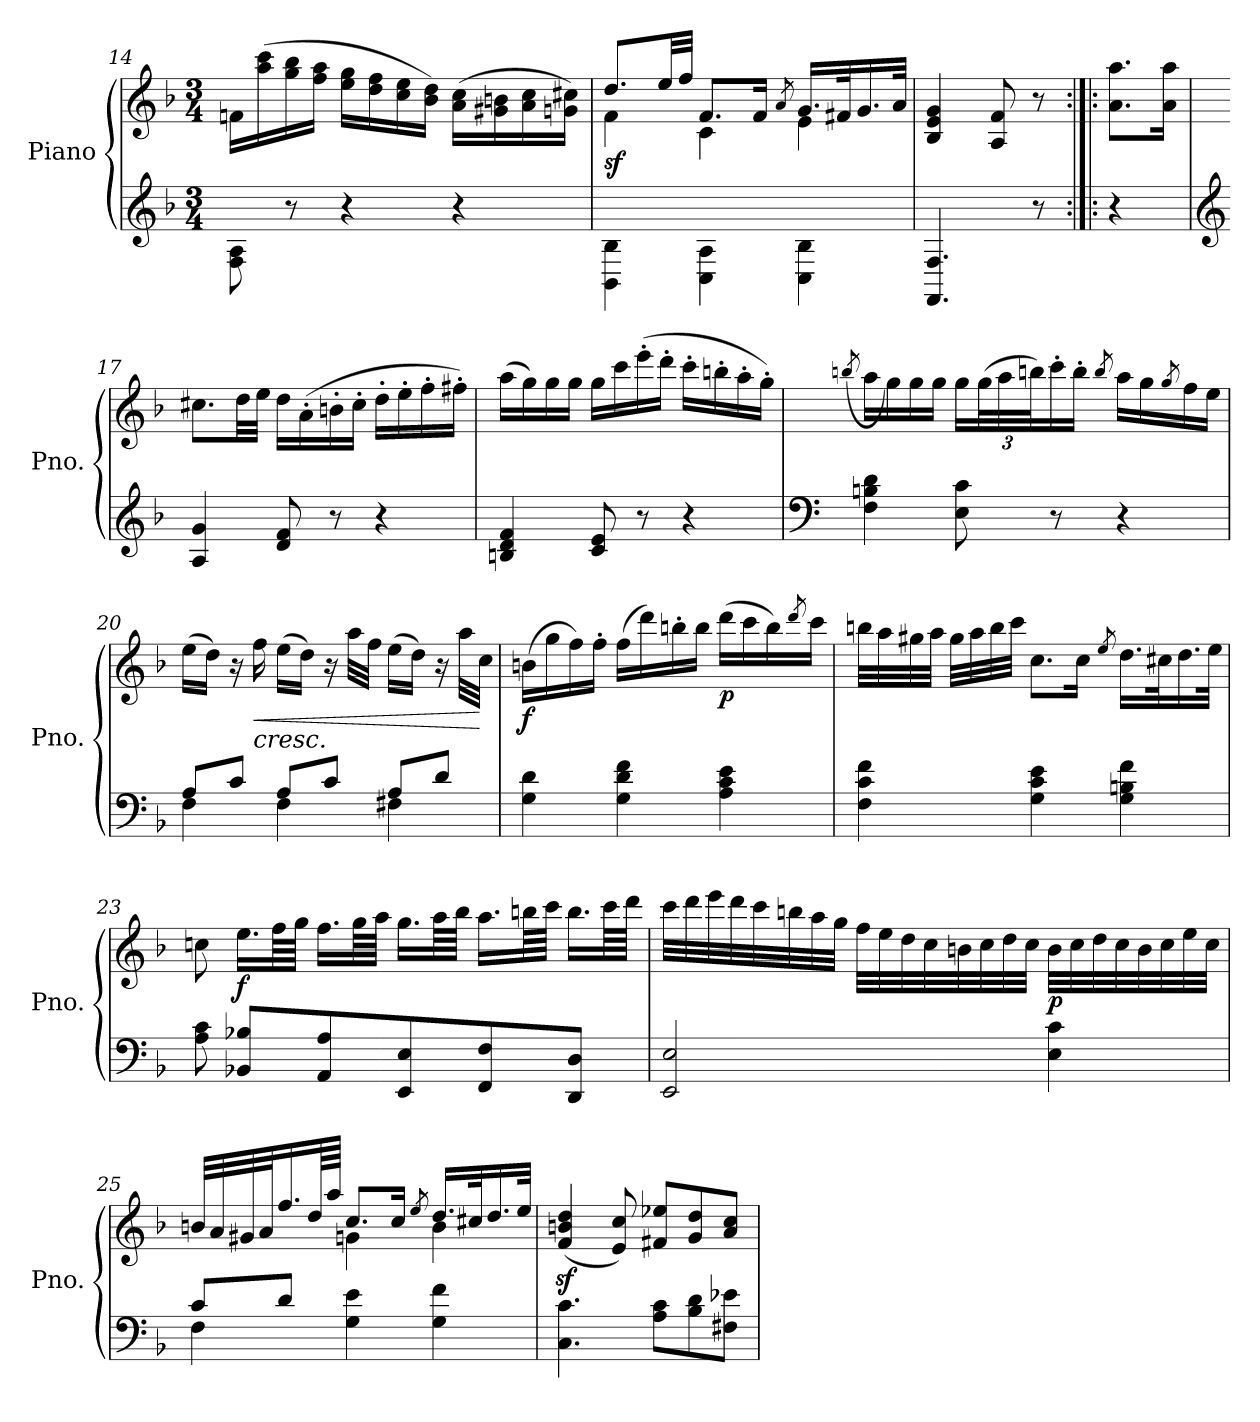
**kern	**kern	**dynam
*part1	*part1	*part1
*staff2	*staff1	*staff1/2
*I"Piano	*	*
*I'Pno.	*	*
*clefG2	*clefG2	*
*k[b-]	*k[b-]	*
*F:	*F:	*
*M3/4	*M3/4	*
=14	=14	=14
8F\ 8A\	16fn\LL	.
.	(16aa\ 16ccc\	.
8r	16gg\ 16bb-\	.
.	16ff\ 16aa\JJ	.
4r	16ee\ 16gg\LL	.
.	16dd\ 16ff\	.
.	16cc\ 16ee\	.
.	16b-\ 16dd\JJ)	.
4r	(16a\ 16cc\LL	.
.	16g#X\ 16bn\	.
.	16a\ 16cc\	.
.	16gn\ 16cc#X\JJ)	.
!!LO:LB:g=z
=15	=15	=15
*	*^	*
!	!	!	!LO:DY:b
4BB-\ 4B-\	8.dd/L	4f\	sf
.	32ee/LL	.	.
.	32ff/JJJ	.	.
4C\ 4A\	8.f/L	4c\	.
.	16f/Jk	.	.
.	8qa/	.	.
4C\ 4B-\	16.g/LL	4e\	.
.	32f#X/K	.	.
.	16.g/	.	.
.	32a/JJk	.	.
*	*v	*v	*
=16	=16	=16
4.FF/ 4.F/	4B-/ 4e/ 4g/	.
.	8A/ 8f/	.
8r	8r	.
!!LO:LB:g=z
=16X1:|!|:	=16X1:|!|:	=16X1:|!|:
4r	8.a\ 8.aa\L	.
.	16a\ 16aa\Jk	.
=17	=17	=17
*clefG2	*	*
4A/ 4g/	8.cc#X\L	.
.	32dd\LL	.
.	32ee\JJJ	.
8d/ 8f/	16dd\LL	.
.	(16a'\	.
8r	16bn'\	.
.	16cc#'\JJ	.
4r	16dd'\LL	.
.	16ee'\	.
.	16ff'\	.
.	16ff#X'\JJ)	.
=18	=18	=18
4Bn/ 4d/ 4f/	(16aa\LL	.
.	16gg\)	.
.	16gg\	.
.	16gg\JJ	.
8c/ 8e/	16gg\LL	.
.	16ccc\	.
8r	(16eee'\	.
.	16ddd'\JJ	.
4r	16ccc'\LL	.
.	16bbn'\	.
.	16aa'\	.
.	16gg'\JJ)	.
!!LO:PB:g=z
=19	=19	=19
*clefF4	*	*
.	(8qbbn/	.
4F\ 4Bn\ 4d\	16aa\LL	.
.	16gg\)	.
.	16gg\	.
.	16gg\JJ	.
8E\ 8c\	16gg\LL	.
*	*Xbrackettup	*
.	(48gg\L	.
.	48aa\	.
.	48bb\J)	.
8r	16ccc'\	.
.	16bb'\JJ	.
.	8qbb/	.
4r	16aa\LL	.
.	16gg\	.
.	8qgg/	.
.	16ff\	.
.	16ee\JJ	.
!!LO:LB:g=z
=20	=20	=20
*^	*	*
8A/L	4F\	(16ee\LL	.
.	.	16dd\JJ)	.
8c/J	.	16r	.
!	!	!LO:TX:b:i:t=cresc.	!
!	!	!	!LO:HP:b
.	.	16ff\	<
8A/L	4F\	(16ee\LL	.
.	.	16dd\JJ)	.
8c/J	.	16r	.
.	.	32aa\LLL	.
.	.	32ff\JJJ	.
8A/L	4F#X\	(16ee\LL	.
.	.	16dd\JJ)	.
8d/J	.	16r	.
.	.	32aa\LLL	.
.	.	32cc\JJJ	[
*v	*v	*	*
=21	=21	=21
!	!	!LO:DY:b
4G\ 4d\	(16bn\LL	f
.	16gg\	.
.	16ff\)	.
.	16ff'\JJ	.
4G\ 4d\ 4f\	(16ff\LL	.
.	16ddd\)	.
.	16bbn'\	.
.	16bb\JJ	.
!	!	!LO:DY:b
4A\ 4c\ 4e\	(16ddd\LL	p
.	16ccc\	.
.	16bb\)	.
.	8qddd/	.
.	16ccc\JJ	.
=22	=22	=22
4F\ 4c\ 4f\	32bbn\LLL	.
.	32aa\	.
.	32gg#X\	.
.	32aa\JJJ	.
.	32gg#\LLL	.
.	32aa\	.
.	32bb\	.
.	32ccc\JJJ	.
4G\ 4c\ 4e\	8.cc\L	.
.	16cc\Jk	.
.	8qee/	.
4G\ 4Bn\ 4f\	16.dd\LL	.
.	32cc#X\K	.
.	16.dd\	.
.	32ee\JJk	.
!!LO:LB:g=z
=23	=23	=23
8A\ 8c\	8ccn\	.
!	!	!LO:DY:b
8BB-X/ 8B-X/L	16.ee\LL	f
.	64ff\LL	.
.	64gg\JJJJ	.
8AA/ 8A/	16.ff\LL	.
.	64gg\LL	.
.	64aa\JJJJ	.
8EE/ 8E/	16.gg\LL	.
.	64aa\LL	.
.	64bb-\JJJJ	.
8FF/ 8F/	16.aa\LL	.
.	64bbn\LL	.
.	64ccc\JJJJ	.
8DD/ 8D/J	16.bb\LL	.
.	64ccc\LL	.
.	64ddd\JJJJ	.
=24	=24	=24
2EE/ 2E/	32ccc\LLL	.
.	32ddd\	.
.	32eee\	.
.	32ddd\	.
.	32ccc\	.
.	32bbn\	.
.	32aa\	.
.	32gg\JJJ	.
.	32ff\LLL	.
.	32ee\	.
.	32dd\	.
.	32cc\	.
.	32bn\	.
.	32cc\	.
.	32dd\	.
.	32cc\JJJ	.
!	!	!LO:DY:b
4E\ 4c\	32b\LLL	p
.	32cc\	.
.	32dd\	.
.	32cc\	.
.	32b\	.
.	32cc\	.
.	32ee\	.
.	32cc\JJJ	.
!!LO:LB:g=z
=25	=25	=25
*^	*^	*
8c/L	4F\	32bn/LLL	4ryy	.
.	.	32a/	.	.
.	.	32g#X/	.	.
.	.	32a/J	.	.
8d/J	.	16.ff/	.	.
.	.	64dd/LL	.	.
.	.	64aa/JJJJ	.	.
4G\ 4e\	4ryy	8.cc/L	4gn\	.
.	.	16cc/Jk	.	.
.	.	8qee/	.	.
4G\ 4f\	4ryy	16.dd/LL	4b\	.
.	.	32cc#X/K	.	.
.	.	16.dd/	.	.
.	.	32ee/JJk	.	.
*v	*v	*	*	*
*	*v	*v	*
=26	=26	=26
4.C\ 4.c\	(4f/z< 4bn/z< 4dd/z<	.
.	8e/ 8cc/)	.
8A\ 8c\L	8f#X/ 8ee-X/L	.
8B-\ 8d\	8g/ 8dd/	.
8F#X\ 8e-X\J	8a/ 8cc/J	.
=	=	=
*-	*-	*-
